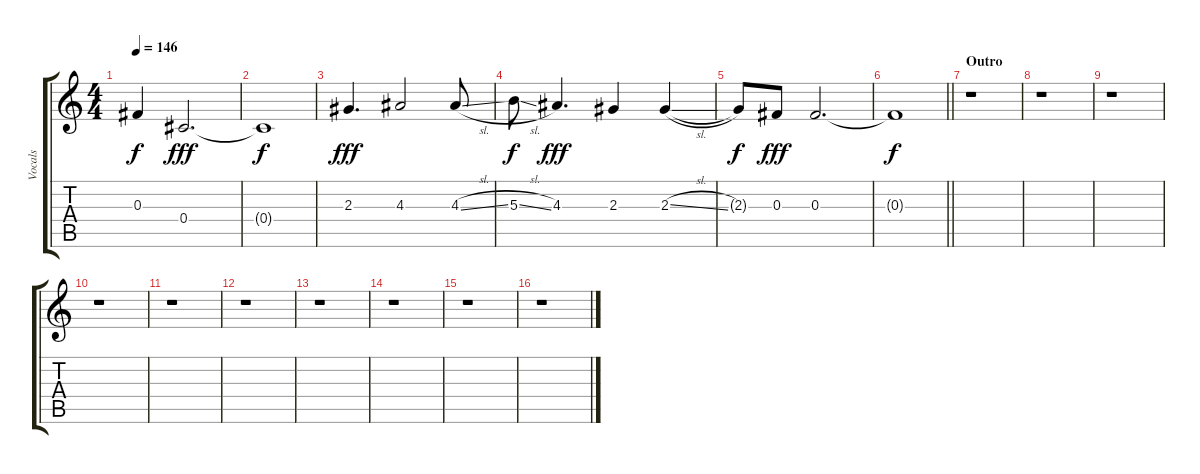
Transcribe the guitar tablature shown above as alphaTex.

\track ("Vocals" "Vocals") {instrument electricguitarclean}
\staff {score tabs}
\tuning (Eb4 Bb3 Gb3 Db3 Ab2 Db2) {hide}
\ts (4 4)
\tempo 146
\clef g2
\ks c
0.3{t}.4{dy f} 0.4.2{d dy fff} |
0.4{t}.1{dy f} |
2.3.4{d dy fff} 4.3.2 4.3{sl}.8 |
5.3{sl}.8{dy f} 4.3.4{d dy fff} 2.3.4 2.3{sl}.4 |
2.3{t}.8{dy f} 0.3.8{dy fff} 0.3.2{d} |
\barLineRight lightlight
0.3{t}.1{dy f} |
\section ("" "Outro")
r.1 |
r.1 |
r.1 |
r.1 |
r.1 |
r.1 |
r.1 |
r.1 |
r.1 |
r.1
